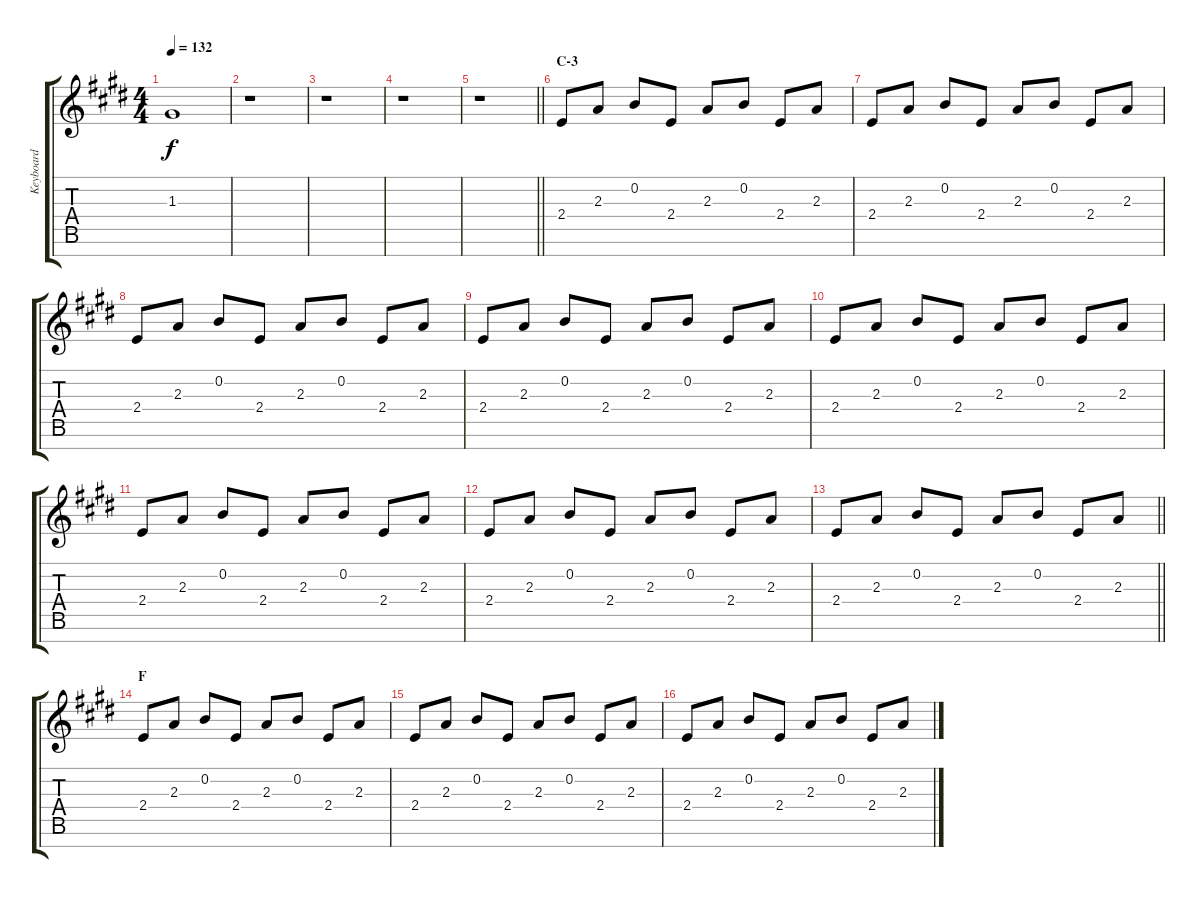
\track ("Keyboard" "Keyboard") {instrument electricpiano1}
\staff {score tabs}
\tuning (E5 B4 G4 D4 A3 E3 B2) {hide}
\ts (4 4)
\tempo 132
\clef g2
\ks e
1.3{t}.1{dy f} |
r.1 |
r.1 |
r.1 |
\barLineRight lightlight
r.1 |
\section ("" "C-3")
2.4.8 2.3.8 0.2.8 2.4.8 2.3.8 0.2.8 2.4.8 2.3.8 |
2.4.8 2.3.8 0.2.8 2.4.8 2.3.8 0.2.8 2.4.8 2.3.8 |
2.4.8 2.3.8 0.2.8 2.4.8 2.3.8 0.2.8 2.4.8 2.3.8 |
2.4.8 2.3.8 0.2.8 2.4.8 2.3.8 0.2.8 2.4.8 2.3.8 |
2.4.8 2.3.8 0.2.8 2.4.8 2.3.8 0.2.8 2.4.8 2.3.8 |
2.4.8 2.3.8 0.2.8 2.4.8 2.3.8 0.2.8 2.4.8 2.3.8 |
2.4.8 2.3.8 0.2.8 2.4.8 2.3.8 0.2.8 2.4.8 2.3.8 |
\barLineRight lightlight
2.4.8 2.3.8 0.2.8 2.4.8 2.3.8 0.2.8 2.4.8 2.3.8 |
\section ("" "F")
2.4.8 2.3.8 0.2.8 2.4.8 2.3.8 0.2.8 2.4.8 2.3.8 |
2.4.8 2.3.8 0.2.8 2.4.8 2.3.8 0.2.8 2.4.8 2.3.8 |
2.4.8 2.3.8 0.2.8 2.4.8 2.3.8 0.2.8 2.4.8 2.3.8
